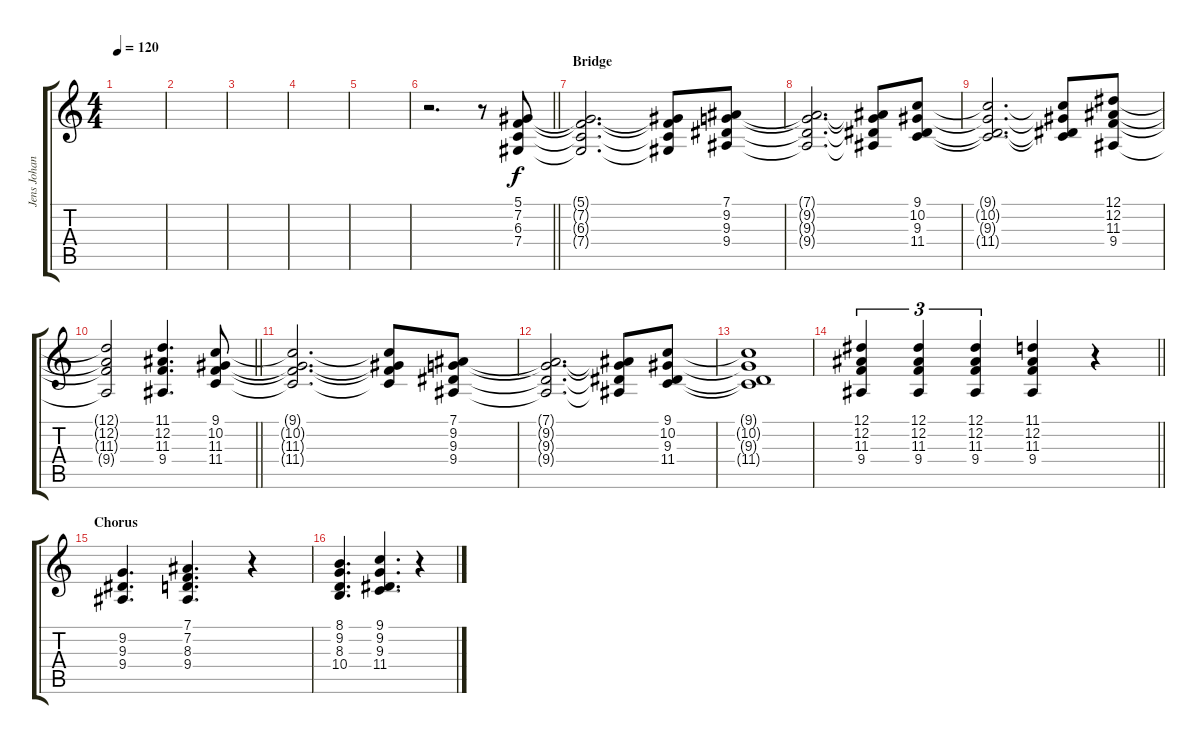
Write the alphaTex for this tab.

\track ("Jens Johansson" "Jens Johan") {instrument lead2sawtooth}
\staff {score tabs}
\tuning (Eb4 Bb3 Gb3 Db3 Ab2 Eb2) {hide}
\ts (4 4)
\tempo 120
\clef g2
\ks c
|
|
|
|
|
\barLineRight lightlight
r.2{d} r.8 (5.1 7.2 6.3 7.4).8 |
\section ("" "Bridge")
(5.1{t} 7.2{t} 6.3{t} 7.4{t}).2{d} (5.1{t} 7.2{t} 6.3{t} 7.4{t}).8 (7.1 9.2 9.3 9.4).8 |
(7.1{t} 9.2{t} 9.3{t} 9.4{t}).2{d} (7.1{t} 9.2{t} 9.3{t} 9.4{t}).8 (9.1 10.2 9.3 11.4).8 |
(9.1{t} 10.2{t} 9.3{t} 11.4{t}).2{d} (9.1{t} 10.2{t} 9.3{t} 11.4{t}).8 (12.1 12.2 11.3 9.4).8 |
\barLineRight lightlight
(12.1{t} 12.2{t} 11.3{t} 9.4{t}).2 (11.1 12.2 11.3 9.4).4{d} (9.1 10.2 11.3 11.4).8 |
(9.1{t} 10.2{t} 11.3{t} 11.4{t}).2{d} (9.1{t} 10.2{t} 11.3{t} 11.4{t}).8 (7.1 9.2 9.3 9.4).8 |
(7.1{t} 9.2{t} 9.3{t} 9.4{t}).2{d} (7.1{t} 9.2{t} 9.3{t} 9.4{t}).8 (9.1 10.2 9.3 11.4).8 |
(9.1{t} 10.2{t} 9.3{t} 11.4{t}).1 |
\barLineRight lightlight
(12.1 12.2 11.3 9.4).4{tu (3 2)} (12.1 12.2 11.3 9.4).4{tu (3 2)} (12.1 12.2 11.3 9.4).4{tu (3 2)} (11.1 12.2 11.3 9.4).4 r.4 |
\section ("" "Chorus")
(9.2 9.3 9.4).4{d} (7.1 7.2 8.3 9.4).4{d} r.4 |
(8.1 9.2 8.3 10.4).4{d} (9.1 9.2 9.3 11.4).4{d} r.4
